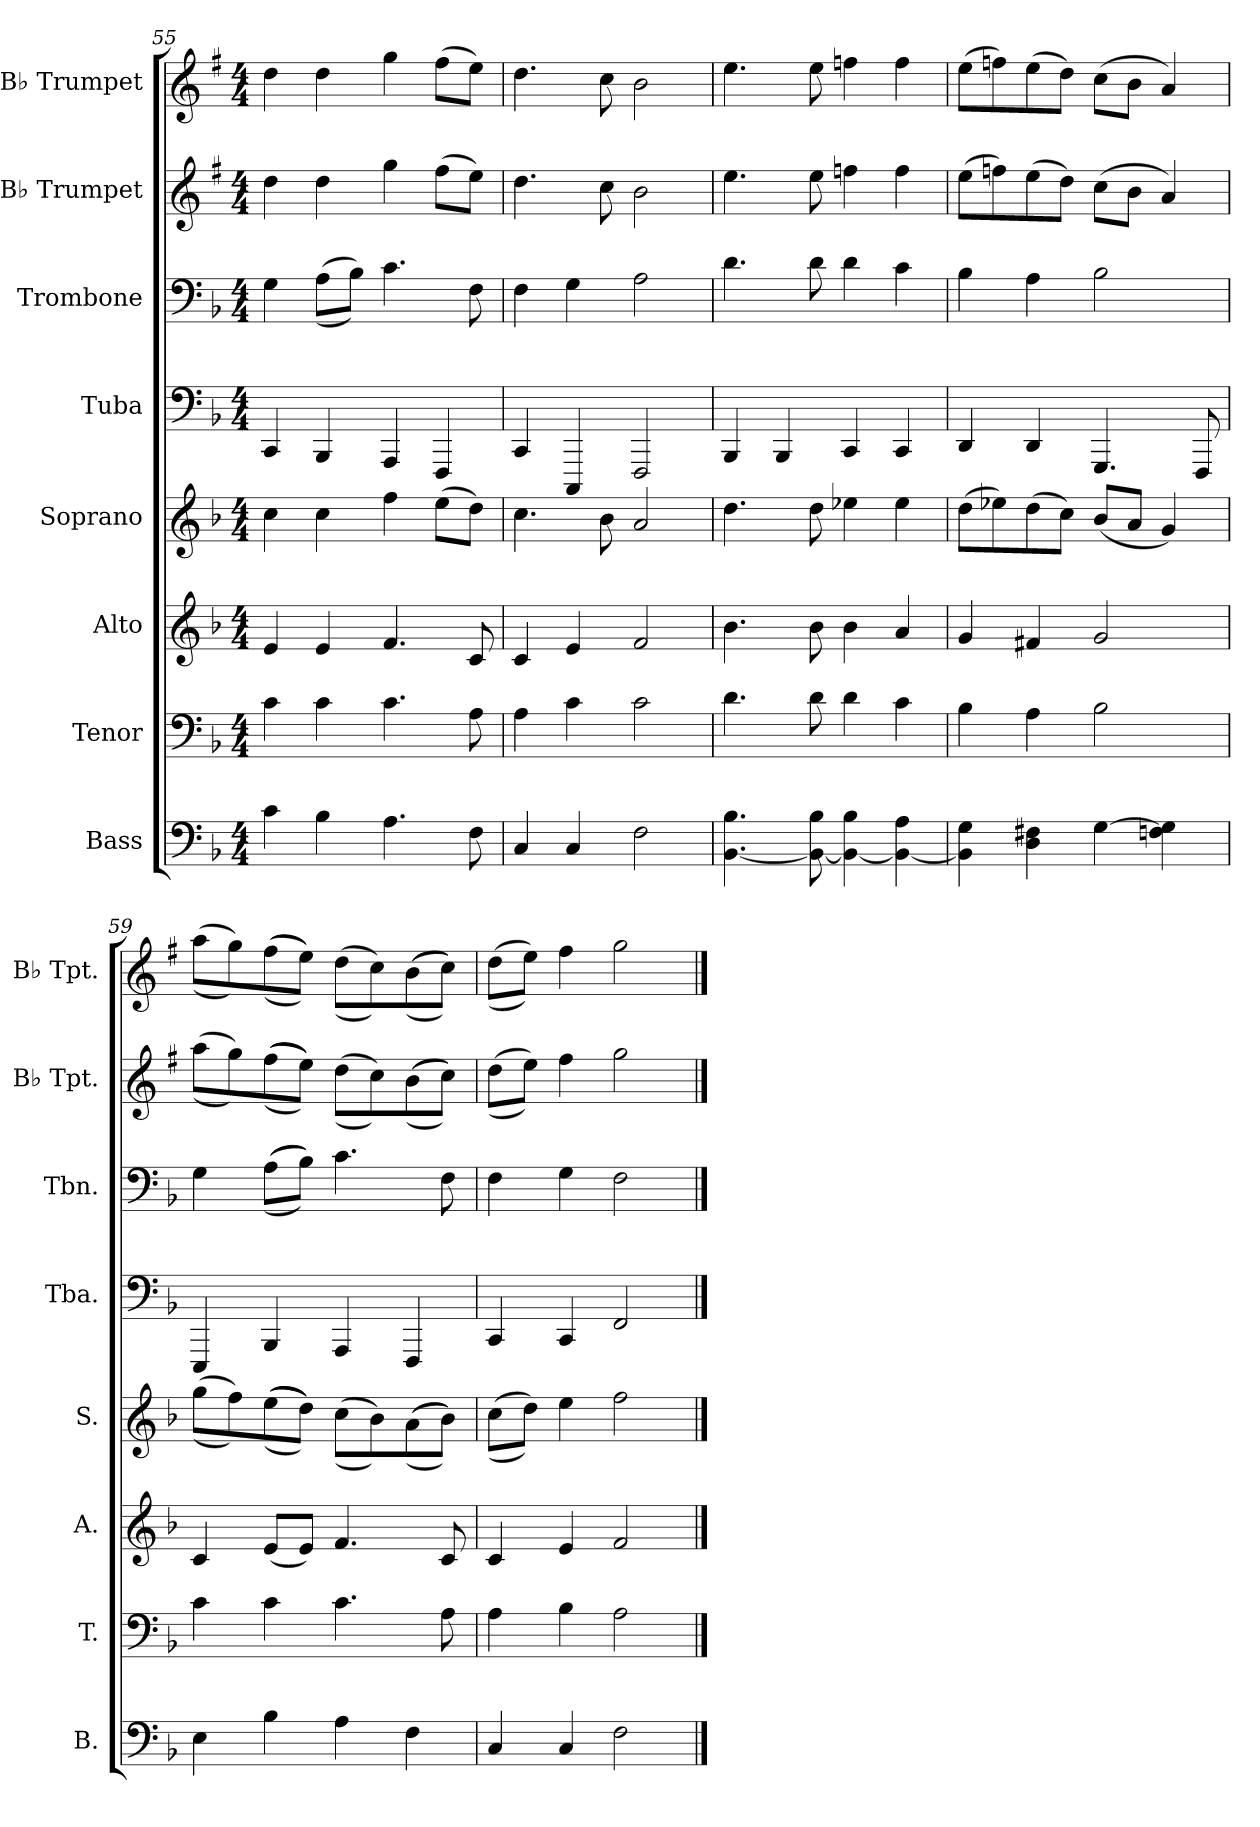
**kern	**kern	**kern	**kern	**kern	**kern	**kern	**kern
*part8	*part7	*part6	*part5	*part4	*part3	*part2	*part1
*staff8	*staff7	*staff6	*staff5	*staff4	*staff3	*staff2	*staff1
*I"Bass	*I"Tenor	*I"Alto	*I"Soprano	*I"Tuba	*I"Trombone	*I"B♭ Trumpet	*I"B♭ Trumpet
*I'B.	*I'T.	*I'A.	*I'S.	*I'Tba.	*I'Tbn.	*I'B♭ Tpt.	*I'B♭ Tpt.
!!LO:PB:g=z
*clefF4	*clefF4	*clefG2	*clefG2	*clefF4	*clefF4	*clefG2	*clefG2
*	*	*	*	*	*	*ITrd1c2	*ITrd1c2
*k[b-]	*k[b-]	*k[b-]	*k[b-]	*k[b-]	*k[b-]	*k[b-]	*k[b-]
*M4/4	*M4/4	*M4/4	*M4/4	*M4/4	*M4/4	*M4/4	*M4/4
=55	=55	=55	=55	=55	=55	=55	=55
4c\	4c\	4e/	4cc\	4CC/	4G\	4cc\	4cc\
4B-\	4c\	4e/	4cc\	4BBB-/	((8A\L	4cc\	4cc\
.	.	.	.	.	8B-\J))	.	.
4.A\	4.c\	4.f/	4ff\	4AAA/	4.c\	4ff\	4ff\
.	.	.	(8ee\L	4FFF/	.	(8ee\L	(8ee\L
8F\	8A\	8c/	8dd\J)	.	8F\	8dd\J)	8dd\J)
=56	=56	=56	=56	=56	=56	=56	=56
4C/	4A\	4c/	4.cc\	4CC/	4F\	4.cc\	4.cc\
4C/	4c\	4e/	.	4CCC/	4G\	.	.
.	.	.	8b-\	.	.	8b-\	8b-\
2F\	2c\	2f/	2a/	2FFF/	2A\	2a\	2a\
=57	=57	=57	=57	=57	=57	=57	=57
[4.BB-\ 4.B-\	4.d\	4.b-\	4.dd\	4BBB-/	4.d\	4.dd\	4.dd\
.	.	.	.	4BBB-/	.	.	.
8BB-\_ 8B-\	8d\	8b-\	8dd\	.	8d\	8dd\	8dd\
4BB-\_ 4B-\	4d\	4b-\	4ee-X\	4CC/	4d\	4ee-X\	4ee-X\
4BB-\_ 4A\	4c\	4a/	4ee-\	4CC/	4c\	4ee-\	4ee-\
=58	=58	=58	=58	=58	=58	=58	=58
4BB-\] 4G\	4B-\	4g/	(8dd\L	4DD/	4B-\	(8dd\L	(8dd\L
.	.	.	8ee-X\)	.	.	8ee-X\)	8ee-X\)
4D\ 4F#X\	4A\	4f#X/	(8dd\	4DD/	4A\	(8dd\	(8dd\
.	.	.	8cc\J)	.	.	8cc\J)	8cc\J)
[4G\	2B-\	2g/	(8b-/L	4.GGG/	2B-\	(8b-\L	(8b-\L
.	.	.	8a/J	.	.	8a\J	8a\J
4Fn\ 4G\]	.	.	4g/)	.	.	4g/)	4g/)
.	.	.	.	8FFF/	.	.	.
=59	=59	=59	=59	=59	=59	=59	=59
4E\	4c\	4c/	((8gg\L	4EEE/	4G\	((8gg\L	((8gg\L
.	.	.	8ff\))	.	.	8ff\))	8ff\))
4B-\	4c\	(8e/L	((((8ee\	4BBB-/	(((8A\L	((((8ee\	(((8ee\
.	.	8e/J)	8dd\J))))	.	8B-\J)))	8dd\J))))	8dd\J)))
4A\	4.c\	4.f/	((8cc\L	4AAA/	4.c\	((8cc\L	((8cc\L
.	.	.	8b-\))	.	.	8b-\))	8b-\))
4F\	.	.	(((8a\	4FFF/	.	(((8a\	(((8a\
.	8A\	8c/	8b-\J)))	.	8F\	8b-\J)))	8b-\J)))
!!LO:PB:g=z
=60	=60	=60	=60	=60	=60	=60	=60
4C/	4A\	4c/	((8cc\L	4CC/	4F\	((8cc\L	((8cc\L
.	.	.	8dd\J))	.	.	8dd\J))	8dd\J))
4C/	4B-\	4e/	4ee\	4CC/	4G\	4ee\	4ee\
2F\	2A\	2f/	2ff\	2FF/	2F\	2ff\	2ff\
==	==	==	==	==	==	==	==
*-	*-	*-	*-	*-	*-	*-	*-
